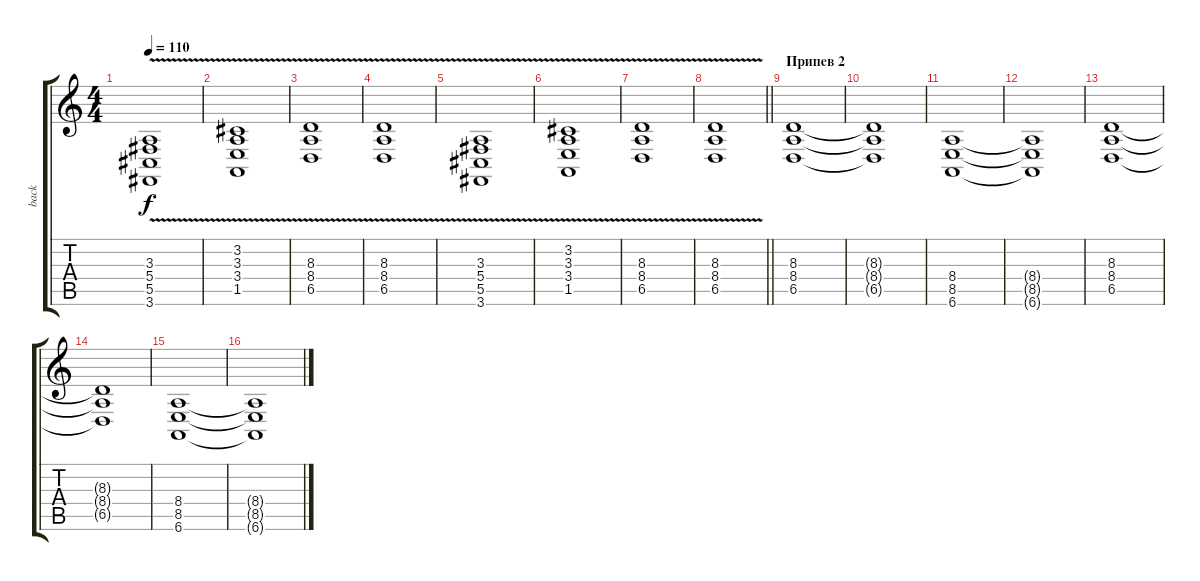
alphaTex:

\track ("back" "back") {instrument rockorgan}
\staff {score tabs}
\tuning (Eb4 Bb3 Gb3 Db3 Ab2 Eb2) {hide}
\ts (4 4)
\tempo 110
\clef g2
\ks c
(3.3{v} 5.4 5.5 3.6).1{dy f} |
(3.2 3.3{v} 3.4 1.5).1 |
(8.3{v} 8.4 6.5).1 |
(8.3{v} 8.4 6.5).1 |
(3.3{v} 5.4 5.5 3.6).1 |
(3.2 3.3{v} 3.4 1.5).1 |
(8.3{v} 8.4 6.5).1 |
\barLineRight lightlight
(8.3{v} 8.4 6.5).1 |
\section ("" "Припев 2")
(8.3 8.4 6.5).1 |
(8.3{t} 8.4{t} 6.5{t}).1 |
(8.4 8.5 6.6).1 |
(8.4{t} 8.5{t} 6.6{t}).1 |
(8.3 8.4 6.5).1 |
(8.3{t} 8.4{t} 6.5{t}).1 |
(8.4 8.5 6.6).1 |
(8.4{t} 8.5{t} 6.6{t}).1
